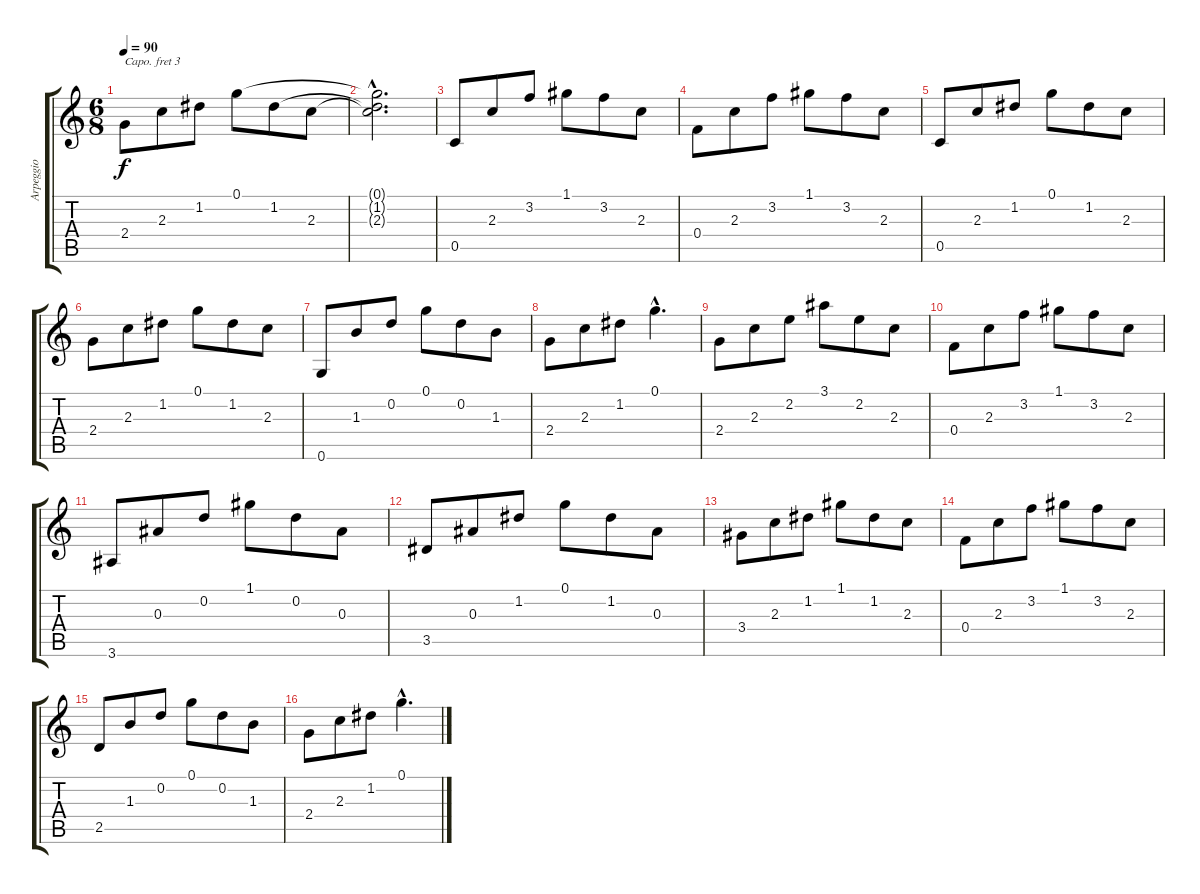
\track ("Arpeggio" "Arpeggio") {instrument acousticguitarnylon}
\staff {score tabs}
\capo 3
\tuning (E4 B3 G3 D3 A2 E2) {hide}
\ts (6 8)
\tempo 90
\clef g2
\ks c
2.4.8{dy f} 2.3.8 1.2.8 0.1.8 1.2.8 2.3.8 |
(0.1{hac t} 1.2{hac t} 2.3{hac t}).2{d} |
0.5.8 2.3.8 3.2.8 1.1.8 3.2.8 2.3.8 |
0.4.8 2.3.8 3.2.8 1.1.8 3.2.8 2.3.8 |
0.5.8 2.3.8 1.2.8 0.1.8 1.2.8 2.3.8 |
2.4.8 2.3.8 1.2.8 0.1.8 1.2.8 2.3.8 |
0.6.8 1.3.8 0.2.8 0.1.8 0.2.8 1.3.8 |
2.4.8 2.3.8 1.2.8 0.1{hac}.4{d} |
2.4.8 2.3.8 2.2.8 3.1.8 2.2.8 2.3.8 |
0.4.8 2.3.8 3.2.8 1.1.8 3.2.8 2.3.8 |
3.6.8 0.3.8 0.2.8 1.1.8 0.2.8 0.3.8 |
3.5.8 0.3.8 1.2.8 0.1.8 1.2.8 0.3.8 |
3.4.8 2.3.8 1.2.8 1.1.8 1.2.8 2.3.8 |
0.4.8 2.3.8 3.2.8 1.1.8 3.2.8 2.3.8 |
2.5.8 1.3.8 0.2.8 0.1.8 0.2.8 1.3.8 |
2.4.8 2.3.8 1.2.8 0.1{hac}.4{d}
